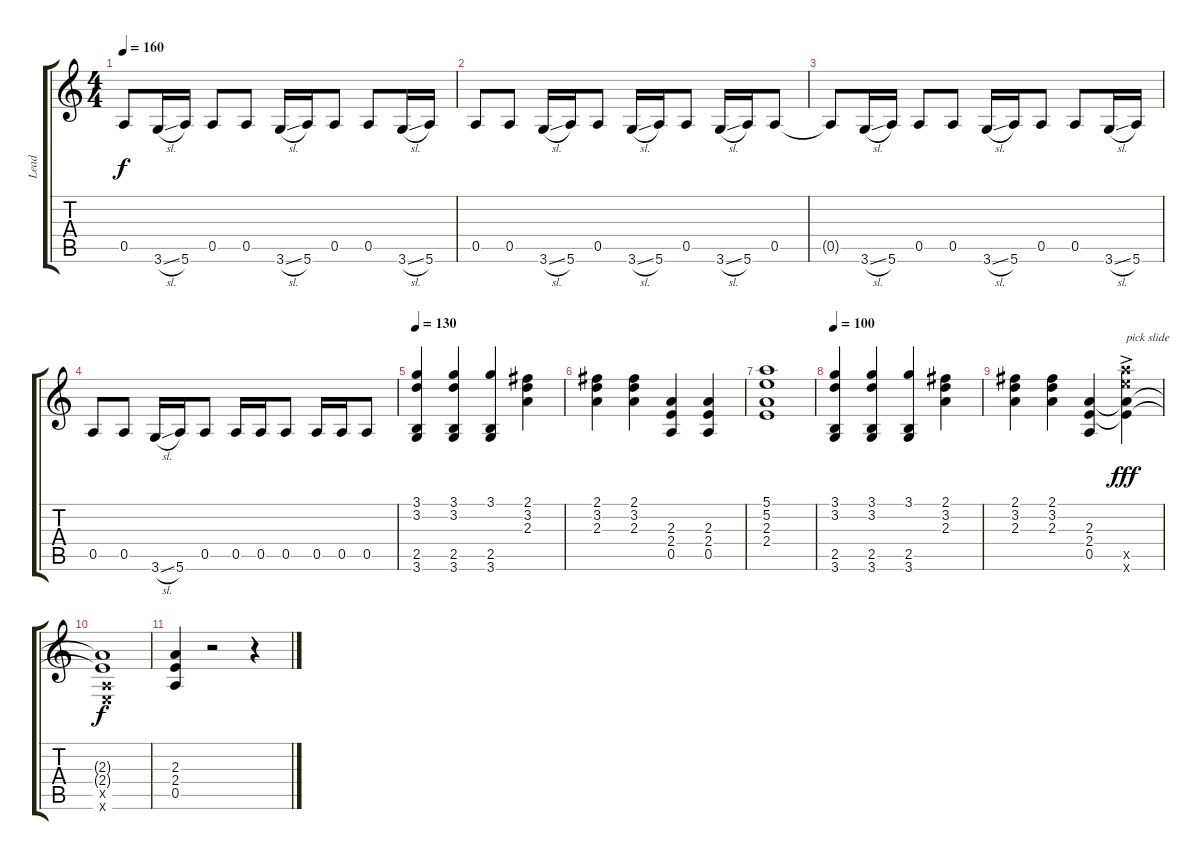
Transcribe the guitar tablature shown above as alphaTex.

\track ("Lead" "Lead") {instrument distortionguitar}
\staff {score tabs}
\tuning (E4 B3 G3 D3 A2 E2) {hide}
\ts (4 4)
\tempo 160
\clef g2
\ks c
0.5{t}.8{dy f} 3.6{sl}.16 5.6.16 0.5.8 0.5.8 3.6{sl}.16 5.6.16 0.5.8 0.5.8 3.6{sl}.16 5.6.16 |
0.5.8 0.5.8 3.6{sl}.16 5.6.16 0.5.8 3.6{sl}.16 5.6.16 0.5.8 3.6{sl}.16 5.6.16 0.5.8 |
0.5{t}.8 3.6{sl}.16 5.6.16 0.5.8 0.5.8 3.6{sl}.16 5.6.16 0.5.8 0.5.8 3.6{sl}.16 5.6.16 |
0.5.8 0.5.8 3.6{sl}.16 5.6.16 0.5.8 0.5.16 0.5.16 0.5.8 0.5.16 0.5.16 0.5.8 |
\tempo 140
\tempo 130
(3.1 3.2 2.5 3.6).4 (3.1 3.2 2.5 3.6).4 (3.1 2.5 3.6).4 (2.1 3.2 2.3).4 |
(2.1 3.2 2.3).4 (2.1 3.2 2.3).4 (2.3 2.4 0.5).4 (2.3 2.4 0.5).4 |
(5.1 5.2 2.3 2.4).1 |
\tempo 120
\tempo 100
(3.1 3.2 2.5 3.6).4 (3.1 3.2 2.5 3.6).4 (3.1 2.5 3.6).4 (2.1 3.2 2.3).4 |
(2.1 3.2 2.3).4 (2.1 3.2 2.3).4 (2.3 2.4 0.5).4 (2.3{t} 2.4{t} 24.5{ac x} 24.6{ac x}).4{txt "pick slide" dy fff} |
(2.3{t} 2.4{t} 0.5{x} 0.6{x}).1{dy f} |
(2.3 2.4 0.5).4 r.2 r.4
